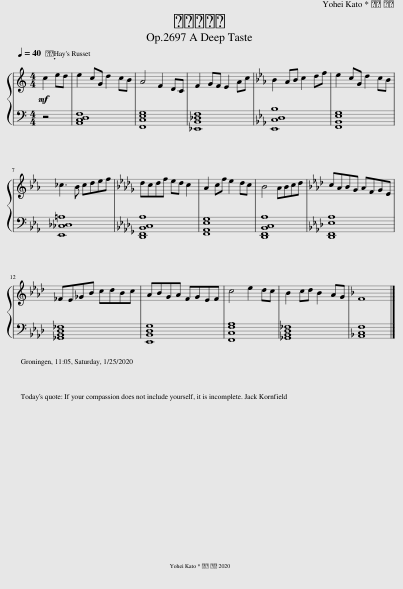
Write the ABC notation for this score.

X:1
%%score { 1 | 2 }
L:1/8
Q:1/4=40
M:4/4
I:linebreak $
K:C
V:1 treble
V:2 bass
V:1
!mf! c2 ed | e2 cG d2 cB | A4 F2 DC | F2 GF E2 Ac |[K:Eb] B2 AB c2 df | %5
 e2 cG d2 cB |$ _c3 B cdef |[K:Db] dcdf ed c2 | A2 cf e2 dc | B4 ABcd | %10
[K:Ab] cABG AFGE |$ _FE_GB cdBc | ABGA FGEF | c4 e2 dc | B2 cd B2 AG | %15
[K:F] F8 |] %16
V:2
 z4 | [A,,C,D,F,]8 | [F,,C,E,G,]8 | [_E,,B,,_D,F,]8 |[K:Eb] [E,,C,D,B,]8 | %5
 [F,,B,,E,G,]8 |$ [E,,_C,_D,=A,]8 |[K:Db] [D,,F,,B,,C,A,]8 | [F,,A,,E,G,]8 | [D,,F,,B,,C,A,]8 | %10
[K:Ab] [D,,F,,E,A,]8 |$ [_G,,B,,D,_F,]8 | [E,,B,,D,G,]8 | [F,,C,F,A,]8 | [_G,,B,,D,_F,]8 | %15
[K:F] [A,,C,F,]8 |] %16
